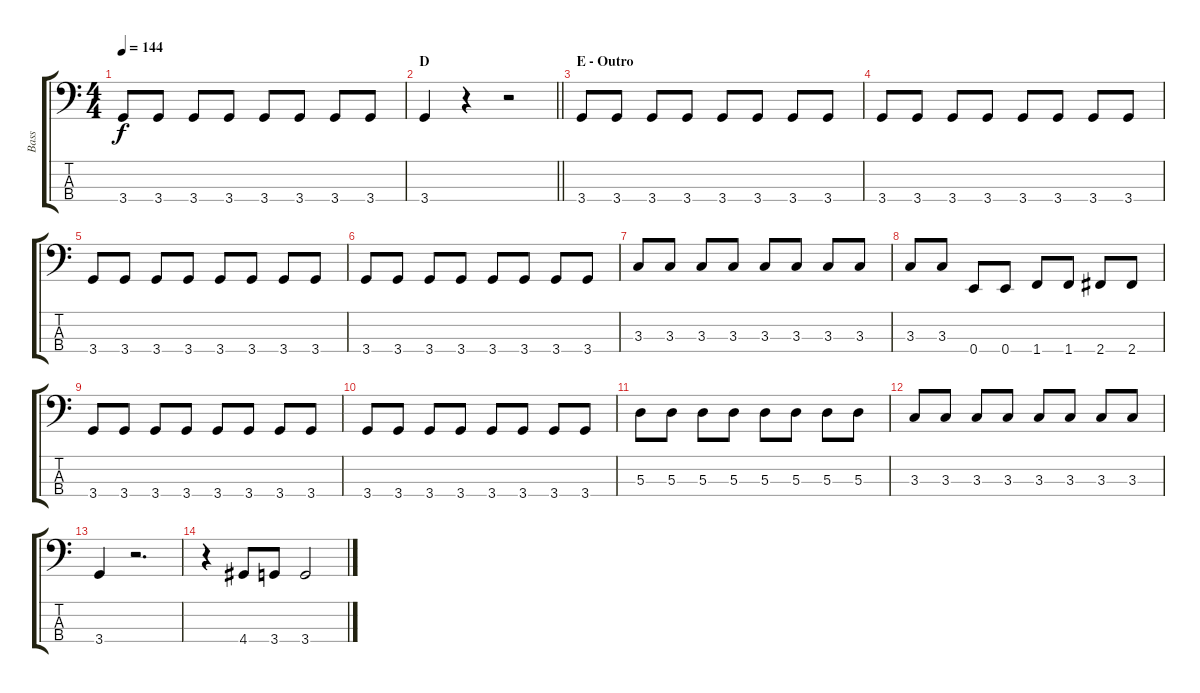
\track ("Bass" "Bass") {instrument electricbasspick}
\staff {score tabs}
\tuning (G2 D2 A1 E1) {hide}
\ts (4 4)
\tempo 144
\clef f4
\ks c
3.4.8{dy f} 3.4.8 3.4.8 3.4.8 3.4.8 3.4.8 3.4.8 3.4.8 |
\section ("" "D")
\barLineRight lightlight
3.4.4 r.4 r.2 |
\section ("" "E - Outro")
3.4.8 3.4.8 3.4.8 3.4.8 3.4.8 3.4.8 3.4.8 3.4.8 |
3.4.8 3.4.8 3.4.8 3.4.8 3.4.8 3.4.8 3.4.8 3.4.8 |
3.4.8 3.4.8 3.4.8 3.4.8 3.4.8 3.4.8 3.4.8 3.4.8 |
3.4.8 3.4.8 3.4.8 3.4.8 3.4.8 3.4.8 3.4.8 3.4.8 |
3.3.8 3.3.8 3.3.8 3.3.8 3.3.8 3.3.8 3.3.8 3.3.8 |
3.3.8 3.3.8 0.4.8 0.4.8 1.4.8 1.4.8 2.4.8 2.4.8 |
3.4.8 3.4.8 3.4.8 3.4.8 3.4.8 3.4.8 3.4.8 3.4.8 |
3.4.8 3.4.8 3.4.8 3.4.8 3.4.8 3.4.8 3.4.8 3.4.8 |
5.3.8 5.3.8 5.3.8 5.3.8 5.3.8 5.3.8 5.3.8 5.3.8 |
3.3.8 3.3.8 3.3.8 3.3.8 3.3.8 3.3.8 3.3.8 3.3.8 |
3.4.4 r.2{d} |
r.4 4.4.8 3.4.8 3.4.2
